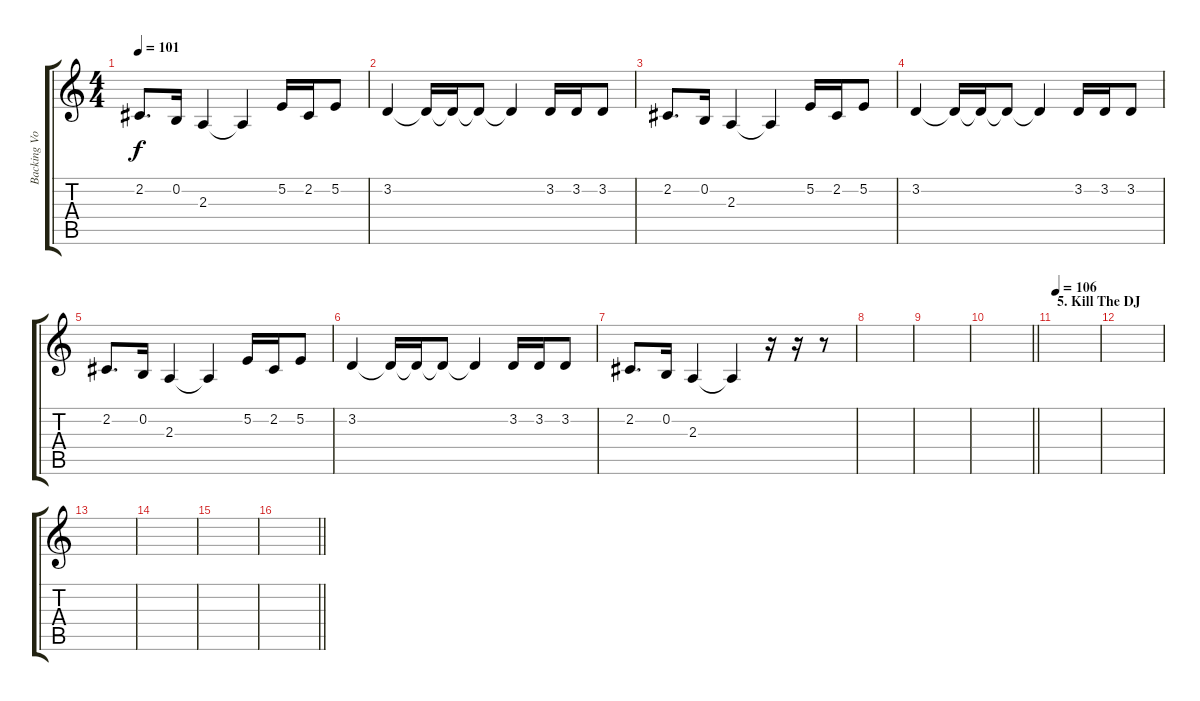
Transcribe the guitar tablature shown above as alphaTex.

\track ("Backing Vocals" "Backing Vo") {instrument bassoon}
\staff {score tabs}
\tuning (E4 B3 G3 D3 A2 E2) {hide}
\ts (4 4)
\tempo 101
\clef g2
\ks c
2.2.8{d dy f} 0.2.16 2.3.4 2.3{t}.4 5.2.16 2.2.16 5.2.8 |
3.2.4 3.2{t}.16 3.2{t}.16 3.2{t}.8 3.2{t}.4 3.2.16 3.2.16 3.2.8 |
2.2.8{d} 0.2.16 2.3.4 2.3{t}.4 5.2.16 2.2.16 5.2.8 |
3.2.4 3.2{t}.16 3.2{t}.16 3.2{t}.8 3.2{t}.4 3.2.16 3.2.16 3.2.8 |
2.2.8{d} 0.2.16 2.3.4 2.3{t}.4 5.2.16 2.2.16 5.2.8 |
3.2.4 3.2{t}.16 3.2{t}.16 3.2{t}.8 3.2{t}.4 3.2.16 3.2.16 3.2.8 |
2.2.8{d} 0.2.16 2.3.4 2.3{t}.4 r.16 r.16 r.8 |
|
|
\barLineRight lightlight
|
\section ("" "5. Kill The DJ")
\tempo 106
|
|
|
|
|
\barLineRight lightlight
